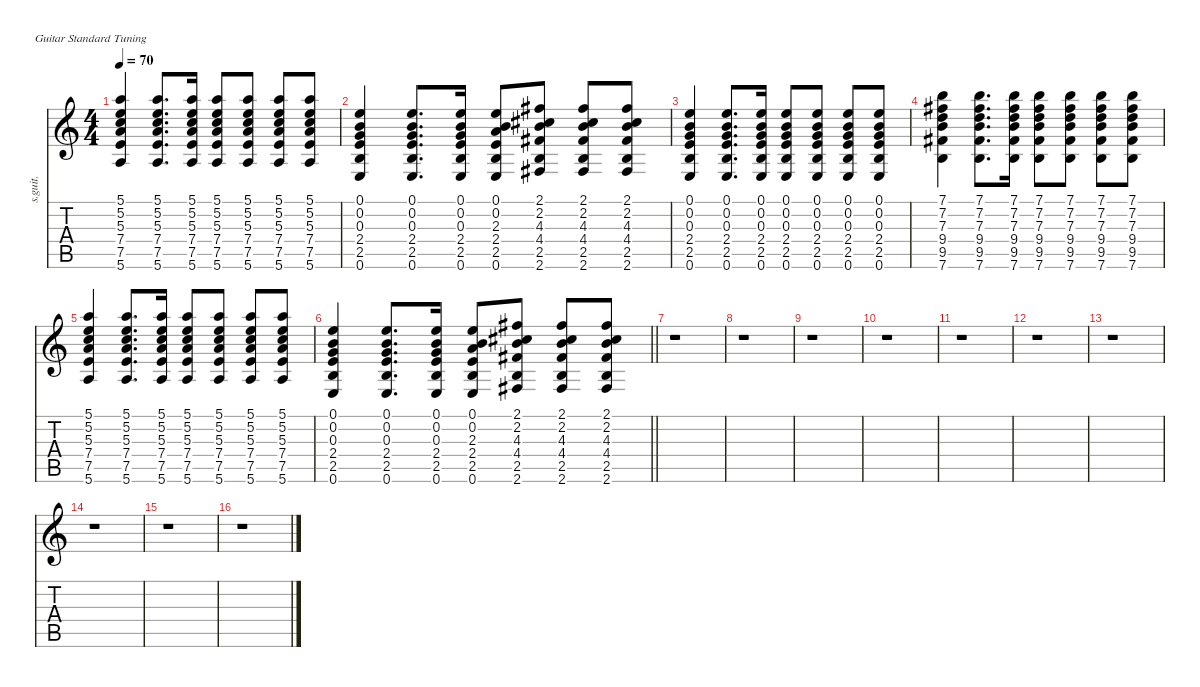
\defaultSystemsLayout 4
\hideDynamics
\bracketExtendMode nobrackets
\otherSystemsTrackNameOrientation horizontal
\track ("Guitar 2" "s.guit.") {defaultSystemsLayout 8 instrument acousticguitarsteel}
\staff {score tabs}
\tuning (E4 B3 G3 D3 A2 E2)
\ts (4 4)
\tempo 70
\clef g2
\ks c
(5.1 5.2 5.3 7.4 7.5 5.6).4{dy f beam Up} (5.1 5.2 5.3 7.4 7.5 5.6).8{d beam Up} (5.1 5.2 5.3 7.4 7.5 5.6).16{beam Up} (5.1 5.2 5.3 7.4 7.5 5.6).8{beam Up} (5.1 5.2 5.3 7.4 7.5 5.6).8{beam Up} (5.1 5.2 5.3 7.4 7.5 5.6).8{beam Up} (5.1 5.2 5.3 7.4 7.5 5.6).8{beam Up} |
(0.1 0.2 0.3 2.4 2.5 0.6).4{beam Up} (0.1 0.2 0.3 2.4 2.5 0.6).8{d beam Up} (0.1 0.2 0.3 2.4 2.5 0.6).16{beam Up} (0.1 0.2 2.3 2.4 2.5 0.6).8{beam Up} (2.1{acc #} 2.2{acc #} 4.3 4.4{acc #} 2.5 2.6{acc #}).8{beam Up} (2.1{acc #} 2.2{acc #} 4.3 4.4{acc #} 2.5 2.6{acc #}).8{beam Up} (2.1{acc #} 2.2{acc #} 4.3 4.4{acc #} 2.5 2.6{acc #}).8{beam Up} |
(0.1 0.2 0.3 2.4 2.5 0.6).4{beam Up} (0.1 0.2 0.3 2.4 2.5 0.6).8{d beam Up} (0.1 0.2 0.3 2.4 2.5 0.6).16{beam Up} (0.1 0.2 0.3 2.4 2.5 0.6).8{beam Up} (0.1 0.2 0.3 2.4 2.5 0.6).8{beam Up} (0.1 0.2 0.3 2.4 2.5 0.6).8{beam Up} (0.1 0.2 0.3 2.4 2.5 0.6).8{beam Up} |
(7.1 7.2{acc #} 7.3 9.4 9.5{acc #} 7.6).4{beam Down} (7.1 7.2{acc #} 7.3 9.4 9.5{acc #} 7.6).8{d beam Down} (7.1 7.2{acc #} 7.3 9.4 9.5{acc #} 7.6).16{beam Down} (7.1 7.2{acc #} 7.3 9.4 9.5{acc #} 7.6).8{beam Down} (7.1 7.2{acc #} 7.3 9.4 9.5{acc #} 7.6).8{beam Down} (7.1 7.2{acc #} 7.3 9.4 9.5{acc #} 7.6).8{beam Down} (7.1 7.2{acc #} 7.3 9.4 9.5{acc #} 7.6).8{beam Down} |
(5.1 5.2 5.3 7.4 7.5 5.6).4{beam Up} (5.1 5.2 5.3 7.4 7.5 5.6).8{d beam Up} (5.1 5.2 5.3 7.4 7.5 5.6).16{beam Up} (5.1 5.2 5.3 7.4 7.5 5.6).8{beam Up} (5.1 5.2 5.3 7.4 7.5 5.6).8{beam Up} (5.1 5.2 5.3 7.4 7.5 5.6).8{beam Up} (5.1 5.2 5.3 7.4 7.5 5.6).8{beam Up} |
\barLineRight lightlight
(0.1 0.2 0.3 2.4 2.5 0.6).4{beam Up} (0.1 0.2 0.3 2.4 2.5 0.6).8{d beam Up} (0.1 0.2 0.3 2.4 2.5 0.6).16{beam Up} (0.1 0.2 2.3 2.4 2.5 0.6).8{beam Up} (2.1{acc #} 2.2{acc #} 4.3 4.4{acc #} 2.5 2.6{acc #}).8{beam Up} (2.1{acc #} 2.2{acc #} 4.3 4.4{acc #} 2.5 2.6{acc #}).8{beam Up} (2.1{acc #} 2.2{acc #} 4.3 4.4{acc #} 2.5 2.6{acc #}).8{beam Up} |
r.1{beam Down} |
r.1{beam Down} |
r.1{beam Down} |
r.1{beam Down} |
r.1{beam Down} |
r.1{beam Down} |
r.1{beam Down} |
r.1{beam Down} |
r.1{beam Down} |
r.1{beam Down}
